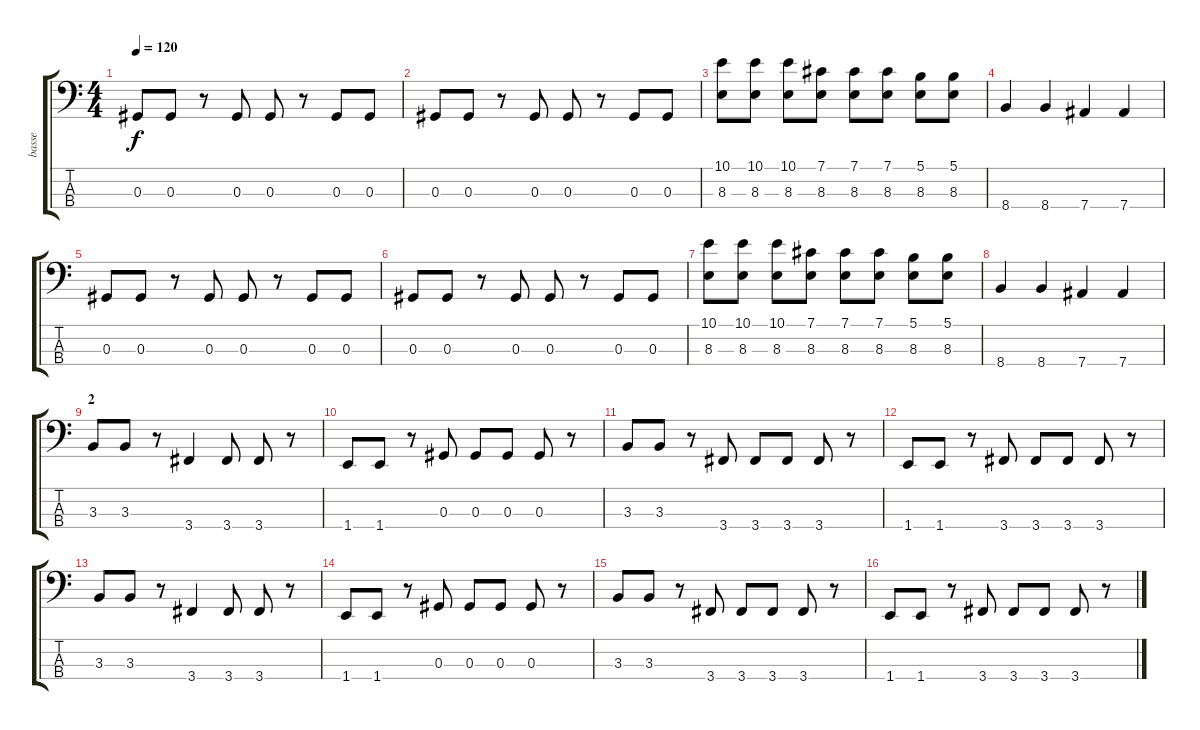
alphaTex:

\track ("basse" "basse") {instrument acousticguitarsteel}
\staff {score tabs}
\tuning (Gb2 Db2 Ab1 Eb1) {hide}
\ts (4 4)
\tempo 120
\clef f4
\ks c
0.3.8{dy f instrument acousticguitarsteel} 0.3.8 r.8 0.3.8 0.3.8 r.8 0.3.8 0.3.8 |
0.3.8 0.3.8 r.8 0.3.8 0.3.8 r.8 0.3.8 0.3.8 |
(10.1 8.3).8 (10.1 8.3).8 (10.1 8.3).8 (7.1 8.3).8 (7.1 8.3).8 (7.1 8.3).8 (5.1 8.3).8 (5.1 8.3).8 |
8.4.4 8.4.4 7.4.4 7.4.4 |
0.3.8 0.3.8 r.8 0.3.8 0.3.8 r.8 0.3.8 0.3.8 |
0.3.8 0.3.8 r.8 0.3.8 0.3.8 r.8 0.3.8 0.3.8 |
(10.1 8.3).8 (10.1 8.3).8 (10.1 8.3).8 (7.1 8.3).8 (7.1 8.3).8 (7.1 8.3).8 (5.1 8.3).8 (5.1 8.3).8 |
8.4.4 8.4.4 7.4.4 7.4.4 |
\section ("" "2")
3.3.8 3.3.8 r.8 3.4.4 3.4.8 3.4.8 r.8 |
1.4.8 1.4.8 r.8 0.3.8 0.3.8 0.3.8 0.3.8 r.8 |
3.3.8 3.3.8 r.8 3.4.8 3.4.8 3.4.8 3.4.8 r.8 |
1.4.8 1.4.8 r.8 3.4.8 3.4.8 3.4.8 3.4.8 r.8 |
3.3.8 3.3.8 r.8 3.4.4 3.4.8 3.4.8 r.8 |
1.4.8 1.4.8 r.8 0.3.8 0.3.8 0.3.8 0.3.8 r.8 |
3.3.8 3.3.8 r.8 3.4.8 3.4.8 3.4.8 3.4.8 r.8 |
1.4.8 1.4.8 r.8 3.4.8 3.4.8 3.4.8 3.4.8 r.8
